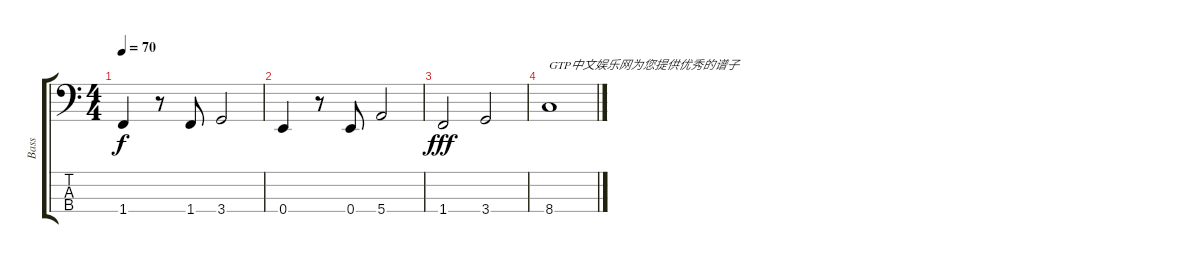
\track ("Bass" "Bass") {instrument electricbassfinger}
\staff {score tabs}
\tuning (G2 D2 A1 E1) {hide}
\ts (4 4)
\tempo 70
\clef f4
\ks c
1.4.4{dy f} r.8 1.4.8 3.4.2 |
0.4.4 r.8 0.4.8 5.4.2 |
1.4.2{dy fff} 3.4.2 |
8.4.1{txt "GTP中文娱乐网为您提供优秀的谱子"}
